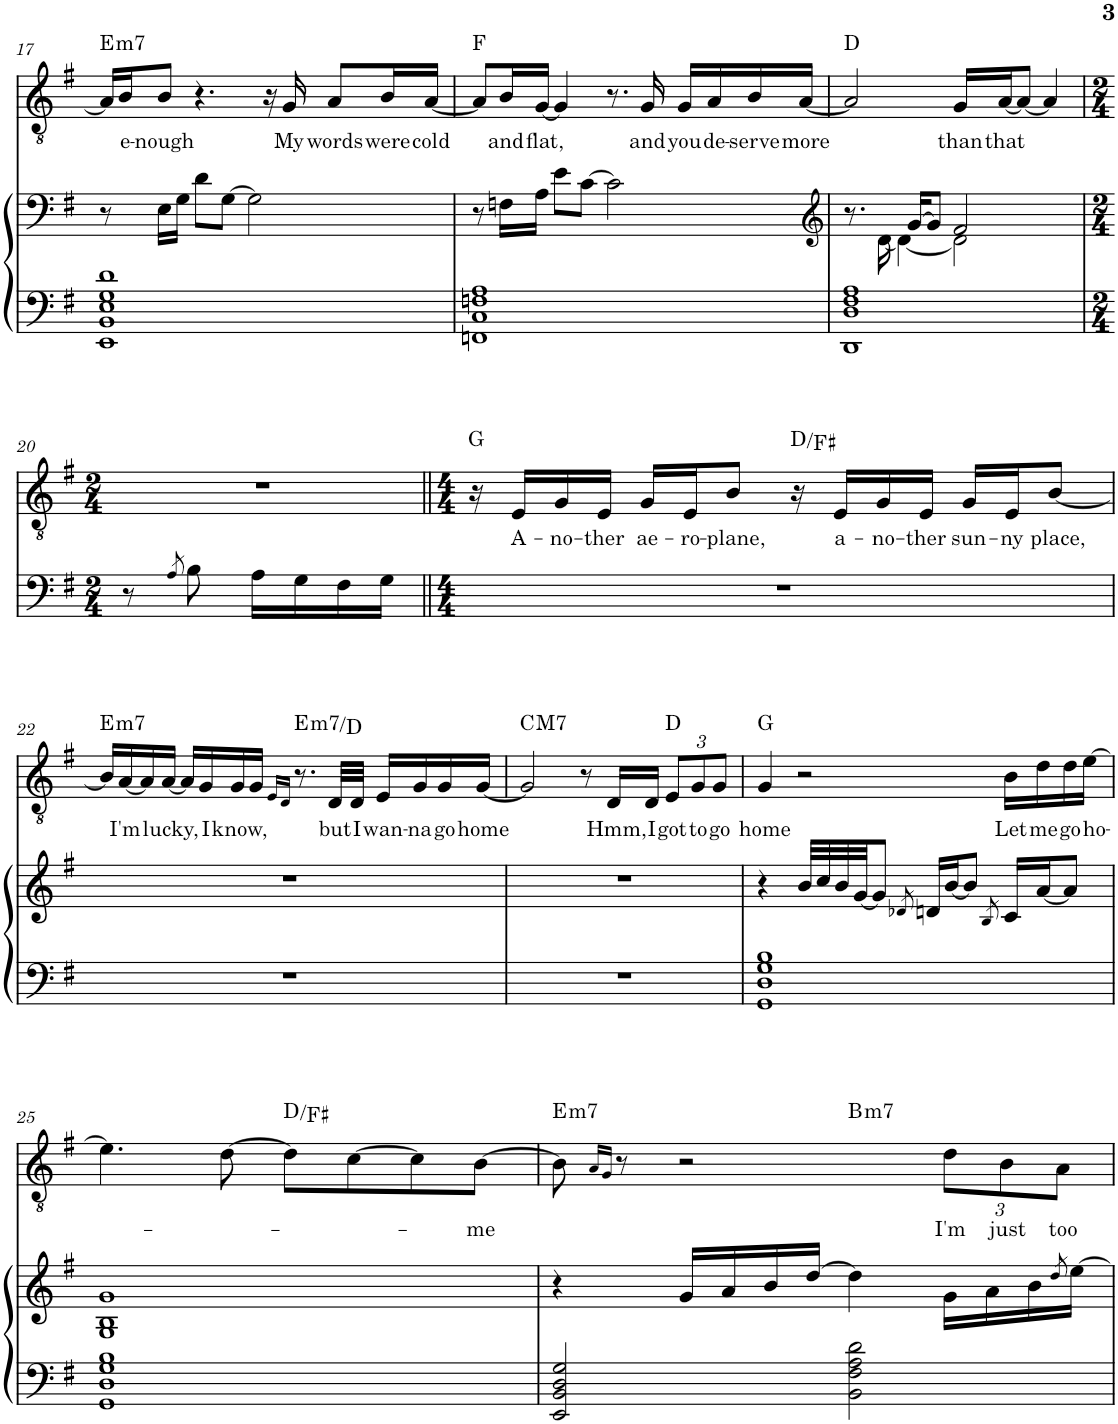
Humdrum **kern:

**kern	**kern	**kern	**text	**harte
*part2	*part2	*part1	*part1	*part1
*staff3	*staff2	*staff1	*staff1	*
*I"Piano	*	*I"Chitarra acustica 2	*	*
*I'Pno	*	*	*	*
!!LO:PB:g=z
*clefF4	*clefF4	*clefGv2	*	*
*k[f#]	*k[f#]	*k[f#]	*	*
*M4/4	*M4/4	*M4/4	*	*
=17	=17	=17	=17	=17
!	!	!	!	!LO:H:kt=m7
1EE 1BB 1E 1G 1d	8r	16A/LL]	.	E:min7
!	!	!	!LO:LY:b	!
.	.	16B/J	e-	.
!	!	!	!LO:LY:b	!
.	16E\LL	8B/J	-nough	.
.	16G\JJ	.	.	.
.	8d\L	4.r	.	.
.	[8G\J	.	.	.
.	2G\]	.	.	.
.	.	16r	.	.
!	!	!	!LO:LY:b	!
.	.	16G/	My	.
!	!	!	!LO:LY:b	!
.	.	8A/L	words	.
!	!	!	!LO:LY:b	!
.	.	16B/L	were	.
!	!	!	!LO:LY:b	!
.	.	[16A/JJ	cold	.
=18	=18	=18	=18	=18
1FFn 1C 1Fn 1A	8r	8A/L]	.	F:maj
!	!	!	!LO:LY:b	!
.	16Fn\LL	16B/L	and	.
!	!	!	!LO:LY:b	!
.	16A\JJ	[16G/JJ	flat,	.
.	8e\L	4G/]	.	.
.	[8c\J	.	.	.
.	2c\]	8.r	.	.
!	!	!	!LO:LY:b	!
.	.	16G/	and	.
!	!	!	!LO:LY:b	!
.	.	16G/LL	you	.
!	!	!	!LO:LY:b	!
.	.	16A/	de-	.
!	!	!	!LO:LY:b	!
.	.	16B/	-serve	.
!	!	!	!LO:LY:b	!
.	.	[16A/JJ	more	.
=19	=19	=19	=19	=19
*	*clefG2	*	*	*
*	*^	*	*	*
1DD 1D 1F# 1A	8.r	8.ryy	2A/]	.	D:maj
.	16ryy	[16d\	.	.	.
.	16ryy	4d\_	.	.	.
.	[16g/KL	.	.	.	.
.	8g/J]	.	.	.	.
!	!	!	!	!LO:LY:b	!
.	2f#/	2d\]	16G/LL	than	.
!	!	!	!	!LO:LY:b	!
.	.	.	[16A/J	that	.
.	.	.	8A/J_	.	.
.	.	.	4A/]	.	.
*	*v	*v	*	*	*
!!LO:LB:g=z
=20	=20	=20	=20	=20
*M2/4	*M2/4	*M2/4	*	*
8r	2r	2r	.	.
8qA/	.	.	.	.
8B\	.	.	.	.
16A\LL	.	.	.	.
16G\	.	.	.	.
16F#\	.	.	.	.
16G\JJ	.	.	.	.
=21||	=21||	=21||	=21||	=21||
*M4/4	*M4/4	*M4/4	*	*
1r	1r	16r	.	G:maj
!	!	!	!LO:LY:b	!
.	.	16E/LL	A-	.
!	!	!	!LO:LY:b	!
.	.	16G/	-no-	.
!	!	!	!LO:LY:b	!
.	.	16E/JJ	-ther	.
!	!	!	!LO:LY:b	!
.	.	16G/LL	ae-	.
!	!	!	!LO:LY:b	!
.	.	16E/J	-ro-	.
!	!	!	!LO:LY:b	!
.	.	8B/J	-plane,	.
.	.	16r	.	D:maj/3
!	!	!	!LO:LY:b	!
.	.	16E/LL	a-	.
!	!	!	!LO:LY:b	!
.	.	16G/	-no-	.
!	!	!	!LO:LY:b	!
.	.	16E/JJ	-ther	.
!	!	!	!LO:LY:b	!
.	.	16G/LL	sun-	.
!	!	!	!LO:LY:b	!
.	.	16E/J	-ny	.
!	!	!	!LO:LY:b	!
.	.	[8B/J	place,	.
!!LO:LB:g=z
=22	=22	=22	=22	=22
!	!	!	!	!LO:H:kt=m7
1r	1r	16B/LL]	.	E:min7
!	!	!	!LO:LY:b	!
.	.	[16A/	I'm	.
.	.	16A/]	.	.
!	!	!	!LO:LY:b	!
.	.	[16A/JJ	lucky,	.
.	.	16A/LL]	.	.
!	!	!	!LO:LY:b	!
.	.	16G/	I	.
!	!	!	!LO:LY:b	!
.	.	16G/	know,	.
.	.	16G/JJ	.	.
.	.	16qE/LL	.	.
.	.	16qD/JJ	.	.
!	!	!	!	!LO:H:kt=m7
.	.	8.r	.	E:min7/b7
!	!	!	!LO:LY:b	!
.	.	32D/LLL	but	.
!	!	!	!LO:LY:b	!
.	.	32D/JJJ	I	.
!	!	!	!LO:LY:b	!
.	.	16E/LL	wan-	.
!	!	!	!LO:LY:b	!
.	.	16G/	-na	.
!	!	!	!LO:LY:b	!
.	.	16G/	go	.
!	!	!	!LO:LY:b	!
.	.	[16G/JJ	home	.
=23	=23	=23	=23	=23
!	!	!	!	!LO:H:kt=M7
1r	1r	2G/]	.	C:maj7
.	.	8r	.	.
!	!	!	!LO:LY:b	!
.	.	16D/LL	Hmm,	.
!	!	!	!LO:LY:b	!
.	.	16D/JJ	I	.
*	*	*Xbrackettup	*	*
!	!	!	!LO:LY:b	!
.	.	12E/L	got	D:maj
!	!	!	!LO:LY:b	!
.	.	12G/	to	.
!	!	!	!LO:LY:b	!
.	.	12G/J	go	.
=24	=24	=24	=24	=24
!	!	!	!LO:LY:b	!
1GG 1D 1G 1B	4r	4G/	home	G:maj
.	32b/LLL	2r	.	.
.	32cc/	.	.	.
.	32b/	.	.	.
.	[32g/JJ	.	.	.
.	8g/J]	.	.	.
.	8qd-X/	.	.	.
.	16dn/LL	.	.	.
.	[16b/J	.	.	.
.	8b/J]	.	.	.
.	8qB/	.	.	.
!	!	!	!LO:LY:b	!
.	16c/LL	16B\LL	Let	.
!	!	!	!LO:LY:b	!
.	[16a/J	16d\	me	.
!	!	!	!LO:LY:b	!
.	8a/J]	16d\	go	.
!	!	!	!LO:LY:b	!
.	.	[16e\JJ	ho-	.
!!LO:LB:g=z
=25	=25	=25	=25	=25
1GG 1D 1G 1B	1G 1B 1g	4.e\]	.	.
.	.	[8d\	.	.
.	.	8d\L]	.	D:maj/3
.	.	[8c\	.	.
.	.	8c\]	.	.
!	!	!	!LO:LY:b	!
.	.	[8B\J	-me	.
=26	=26	=26	=26	=26
!	!	!	!	!LO:H:kt=m7
*	*	*^	*	*
2EE/ 2BB/ 2D/ 2G/	4r	8B\]	2ryy	.	E:min7
.	.	16qA/LL	.	.	.
.	.	16qG/JJ	.	.	.
.	.	8r	.	.	.
.	16g/LL	2r	.	.	.
.	16a/	.	.	.	.
.	16b/	.	.	.	.
.	[16dd/JJ	.	.	.	.
!	!	!	!	!	!LO:H:kt=m7
2BB\ 2F#\ 2A\ 2d\	4dd\]	.	2ryy	.	B:min7
!	!	!	!	!LO:LY:b	!
.	16g\LL	12d\L	.	I'm	.
.	16a\	.	.	.	.
!	!	!	!	!LO:LY:b	!
.	.	12B\	.	just	.
.	16b\	.	.	.	.
!	!	!	!	!LO:LY:b	!
.	.	12A\J	.	too	.
.	8qdd/	.	.	.	.
.	[16ee\JJ	.	.	.	.
*	*	*v	*v	*	*
=	=	=	=	=
*-	*-	*-	*-	*-
